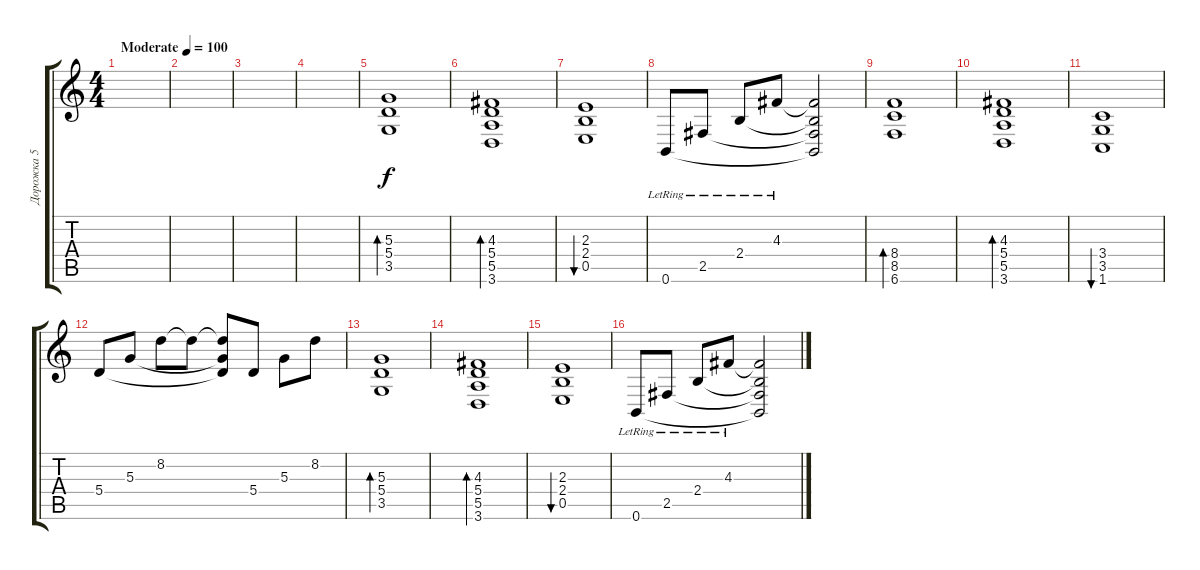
\track ("Дорожка 5" "Дорожка 5") {instrument electricguitarclean}
\staff {score tabs}
\tuning (B3 Gb3 D3 A2 E2 B1) {hide}
\ts (4 4)
\tempo (100 "Moderate")
\clef g2
\ks c
|
|
|
|
(5.3 5.4 3.5).1{bd 60} |
(4.3 5.4 5.5 3.6).1{bd 60} |
(2.3 2.4 0.5).1{bu 60} |
0.6{lr}.8 2.5{lr}.8 2.4{lr}.8 4.3{lr}.8 (4.3{t} 2.4{t} 2.5{t} 0.6{t}).2 |
(8.4 8.5 6.6).1{bd 60} |
(4.3 5.4 5.5 3.6).1{bd 60} |
(3.4 3.5 1.6).1{bu 60} |
5.4.8 5.3.8 8.2.8 8.2{t}.8 (8.2{t} 5.3{t} 5.4{t}).8 5.4.8 5.3.8 8.2.8 |
(5.3 5.4 3.5).1{bd 60} |
(4.3 5.4 5.5 3.6).1{bd 60} |
(2.3 2.4 0.5).1{bu 60} |
0.6{lr}.8 2.5{lr}.8 2.4{lr}.8 4.3{lr}.8 (4.3{t} 2.4{t} 2.5{t} 0.6{t}).2
